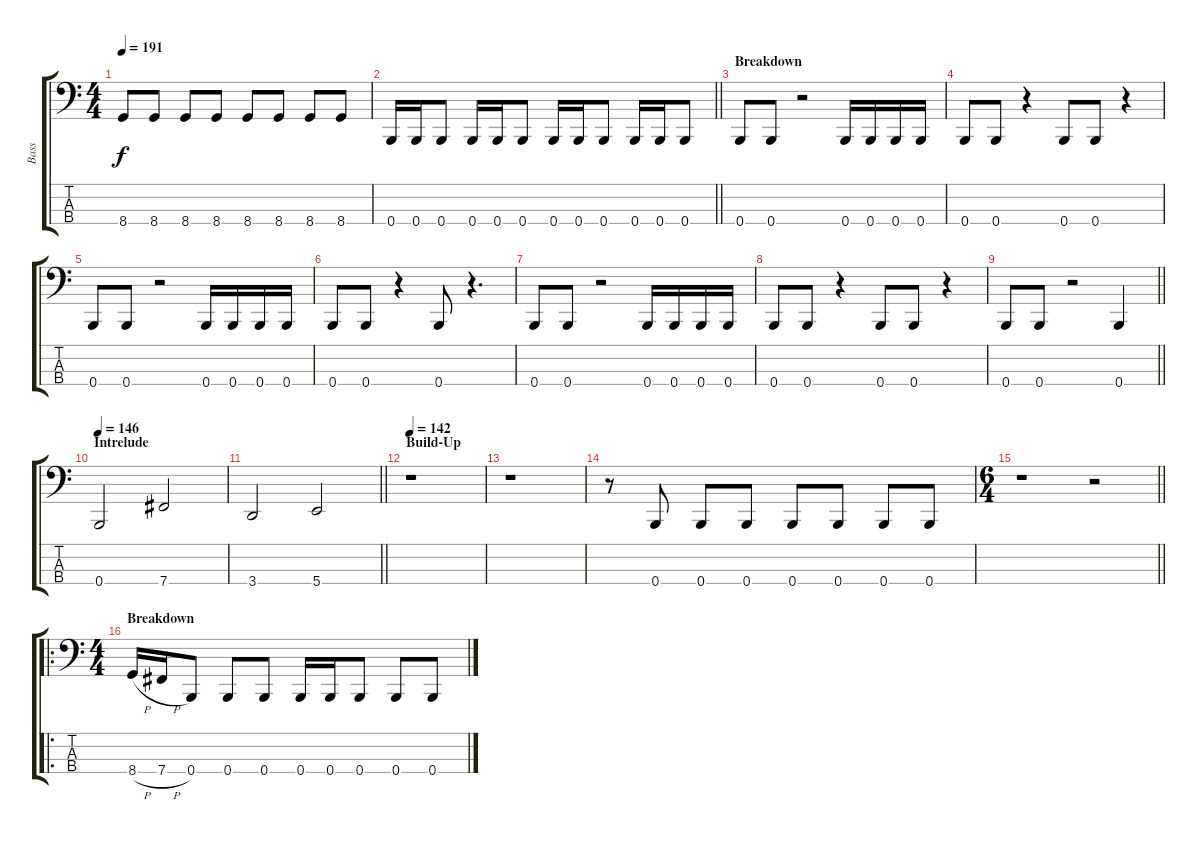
\track ("Bass" "Bass") {instrument electricbasspick}
\staff {score tabs}
\tuning (E2 B1 Gb1 B0) {hide}
\ts (4 4)
\tempo 191
\clef f4
\ks c
8.4.8{dy f} 8.4.8 8.4.8 8.4.8 8.4.8 8.4.8 8.4.8 8.4.8 |
\barLineRight lightlight
0.4.16 0.4.16 0.4.8 0.4.16 0.4.16 0.4.8 0.4.16 0.4.16 0.4.8 0.4.16 0.4.16 0.4.8 |
\section ("" "Breakdown")
0.4.8 0.4.8 r.2 0.4.16 0.4.16 0.4.16 0.4.16 |
0.4.8 0.4.8 r.4 0.4.8 0.4.8 r.4 |
0.4.8 0.4.8 r.2 0.4.16 0.4.16 0.4.16 0.4.16 |
0.4.8 0.4.8 r.4 0.4.8 r.4{d} |
0.4.8 0.4.8 r.2 0.4.16 0.4.16 0.4.16 0.4.16 |
0.4.8 0.4.8 r.4 0.4.8 0.4.8 r.4 |
\barLineRight lightlight
0.4.8 0.4.8 r.2 0.4.4 |
\section ("" "Intrelude")
\tempo 146
0.4.2 7.4.2 |
\barLineRight lightlight
3.4.2 5.4.2 |
\section ("" "Build-Up")
\tempo 142
r.1 |
r.1 |
r.8 0.4.8 0.4.8 0.4.8 0.4.8 0.4.8 0.4.8 0.4.8 |
\ts (6 4)
\barLineRight lightlight
r.1 r.2 |
\ro
\ts (4 4)
\section ("" "Breakdown")
8.4{h}.16 7.4{h}.16 0.4.8 0.4.8 0.4.8 0.4.16 0.4.16 0.4.8 0.4.8 0.4.8
